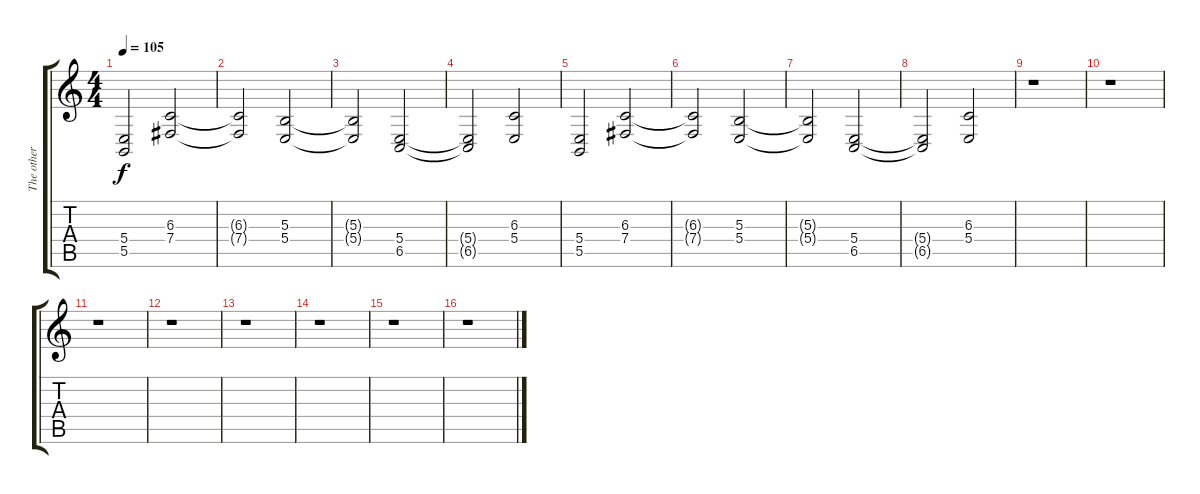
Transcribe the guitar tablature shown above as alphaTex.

\track ("The other rhythm guitar" "The other ") {instrument koto}
\staff {score tabs}
\tuning (Eb4 Bb3 Gb3 B2 Gb2 B1) {hide}
\ts (4 4)
\tempo 105
\clef g2
\ks c
(5.4 5.5).2{dy f} (6.3 7.4).2 |
(6.3{t} 7.4{t}).2 (5.3 5.4).2 |
(5.3{t} 5.4{t}).2 (5.4 6.5).2 |
(5.4{t} 6.5{t}).2 (6.3 5.4).2 |
(5.4 5.5).2 (6.3 7.4).2 |
(6.3{t} 7.4{t}).2 (5.3 5.4).2 |
(5.3{t} 5.4{t}).2 (5.4 6.5).2 |
(5.4{t} 6.5{t}).2 (6.3 5.4).2 |
r.1 |
r.1 |
r.1 |
r.1 |
r.1 |
r.1 |
r.1 |
r.1
